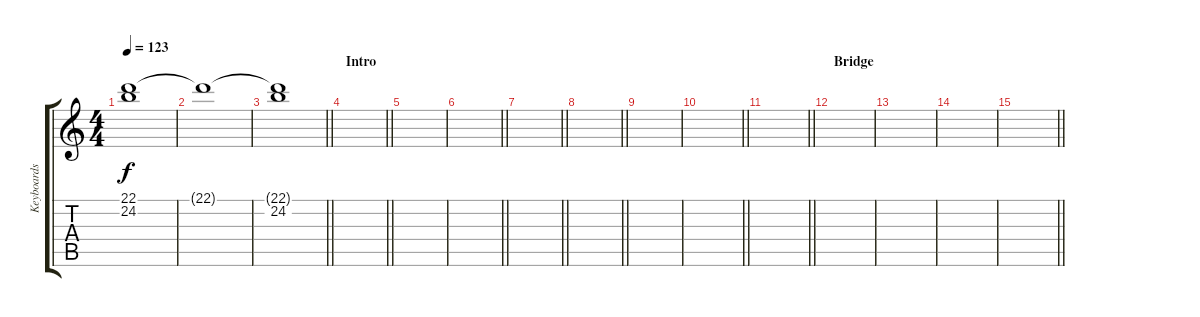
\track ("Keyboards (Chris Warren)" "Keyboards ") {instrument synthstrings1}
\staff {score tabs}
\tuning (E4 B3 G3 D3 A2 E2) {hide}
\ts (4 4)
\tempo 123
\clef g2
\ks c
(22.1{t} 24.2).1{dy f} |
22.1{t}.1 |
\barLineRight lightlight
(22.1{t} 24.2).1 |
\section ("" "Intro")
\barLineRight lightlight
|
|
\barLineRight lightlight
|
\barLineRight lightlight
|
\barLineRight lightlight
|
|
\barLineRight lightlight
|
\barLineRight lightlight
|
\section ("" "Bridge")
|
|
|
\barLineRight lightlight
